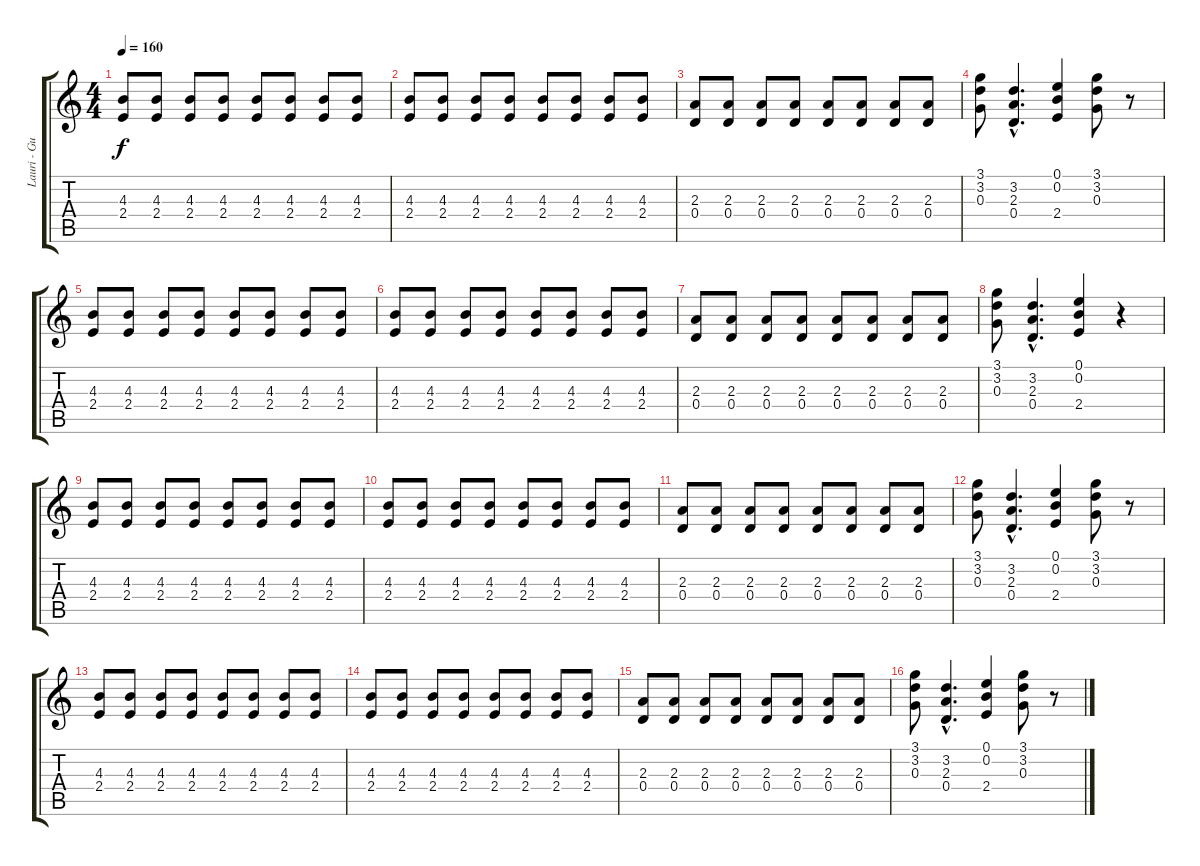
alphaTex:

\track ("Lauri - Guitar 1" "Lauri - Gu") {instrument distortionguitar}
\staff {score tabs}
\tuning (E4 B3 G3 D3 A2 E2) {hide}
\ts (4 4)
\tempo 160
\clef g2
\ks c
(4.3 2.4).8{dy f} (4.3 2.4).8 (4.3 2.4).8 (4.3 2.4).8 (4.3 2.4).8 (4.3 2.4).8 (4.3 2.4).8 (4.3 2.4).8 |
(4.3 2.4).8 (4.3 2.4).8 (4.3 2.4).8 (4.3 2.4).8 (4.3 2.4).8 (4.3 2.4).8 (4.3 2.4).8 (4.3 2.4).8 |
(2.3 0.4).8 (2.3 0.4).8 (2.3 0.4).8 (2.3 0.4).8 (2.3 0.4).8 (2.3 0.4).8 (2.3 0.4).8 (2.3 0.4).8 |
(3.1 3.2 0.3).8 (3.2{hac} 2.3{hac} 0.4{hac}).4{d} (0.1 0.2 2.4).4 (3.1 3.2 0.3).8 r.8 |
(4.3 2.4).8 (4.3 2.4).8 (4.3 2.4).8 (4.3 2.4).8 (4.3 2.4).8 (4.3 2.4).8 (4.3 2.4).8 (4.3 2.4).8 |
(4.3 2.4).8 (4.3 2.4).8 (4.3 2.4).8 (4.3 2.4).8 (4.3 2.4).8 (4.3 2.4).8 (4.3 2.4).8 (4.3 2.4).8 |
(2.3 0.4).8 (2.3 0.4).8 (2.3 0.4).8 (2.3 0.4).8 (2.3 0.4).8 (2.3 0.4).8 (2.3 0.4).8 (2.3 0.4).8 |
(3.1 3.2 0.3).8 (3.2{hac} 2.3{hac} 0.4{hac}).4{d} (0.1 0.2 2.4).4 r.4 |
(4.3 2.4).8 (4.3 2.4).8 (4.3 2.4).8 (4.3 2.4).8 (4.3 2.4).8 (4.3 2.4).8 (4.3 2.4).8 (4.3 2.4).8 |
(4.3 2.4).8 (4.3 2.4).8 (4.3 2.4).8 (4.3 2.4).8 (4.3 2.4).8 (4.3 2.4).8 (4.3 2.4).8 (4.3 2.4).8 |
(2.3 0.4).8 (2.3 0.4).8 (2.3 0.4).8 (2.3 0.4).8 (2.3 0.4).8 (2.3 0.4).8 (2.3 0.4).8 (2.3 0.4).8 |
(3.1 3.2 0.3).8 (3.2{hac} 2.3{hac} 0.4{hac}).4{d} (0.1 0.2 2.4).4 (3.1 3.2 0.3).8 r.8 |
(4.3 2.4).8 (4.3 2.4).8 (4.3 2.4).8 (4.3 2.4).8 (4.3 2.4).8 (4.3 2.4).8 (4.3 2.4).8 (4.3 2.4).8 |
(4.3 2.4).8 (4.3 2.4).8 (4.3 2.4).8 (4.3 2.4).8 (4.3 2.4).8 (4.3 2.4).8 (4.3 2.4).8 (4.3 2.4).8 |
(2.3 0.4).8 (2.3 0.4).8 (2.3 0.4).8 (2.3 0.4).8 (2.3 0.4).8 (2.3 0.4).8 (2.3 0.4).8 (2.3 0.4).8 |
(3.1 3.2 0.3).8 (3.2{hac} 2.3{hac} 0.4{hac}).4{d} (0.1 0.2 2.4).4 (3.1 3.2 0.3).8 r.8
